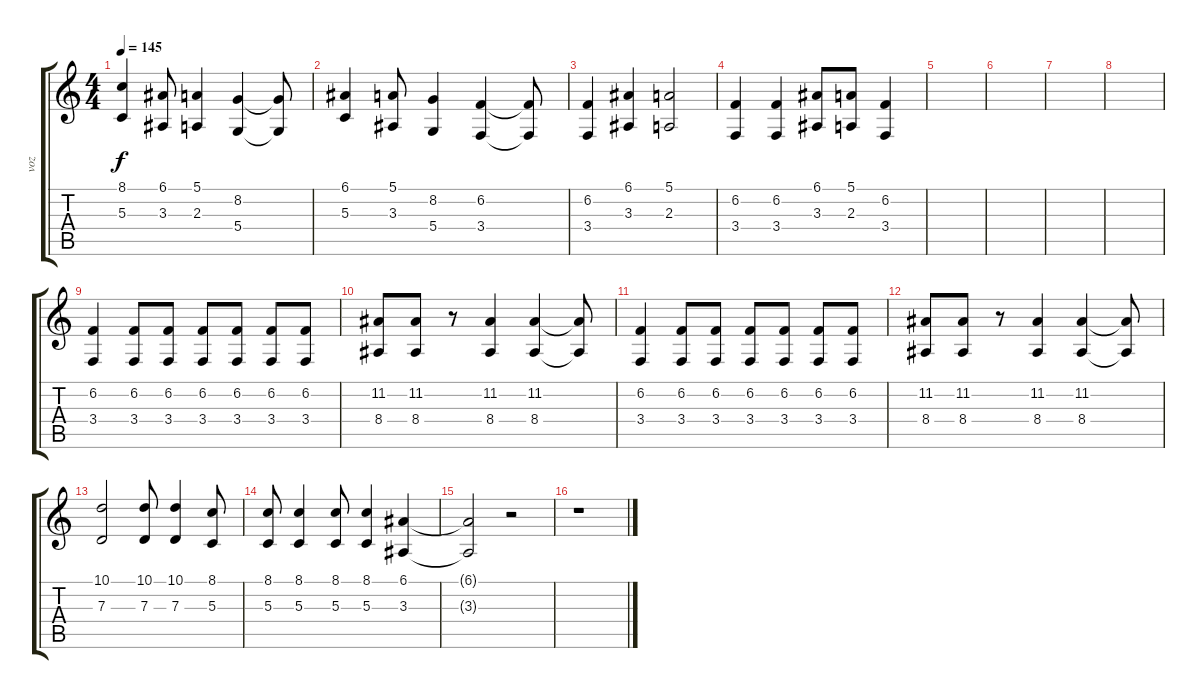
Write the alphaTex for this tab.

\track ("voz" "voz") {instrument lead6voice}
\staff {score tabs}
\tuning (E4 B3 G3 D3 A2 E2) {hide}
\ts (4 4)
\tempo 145
\clef g2
\ks c
(8.1 5.3).4{dy f} (6.1 3.3).8 (5.1 2.3).4 (8.2 5.4).4 (8.2{t} 5.4{t}).8 |
(6.1 5.3).4 (5.1 3.3).8 (8.2 5.4).4 (6.2 3.4).4 (6.2{t} 3.4{t}).8 |
(6.2 3.4).4 (6.1 3.3).4 (5.1 2.3).2 |
(6.2 3.4).4 (6.2 3.4).4 (6.1 3.3).8 (5.1 2.3).8 (6.2 3.4).4 |
|
|
|
|
(6.2 3.4).4 (6.2 3.4).8 (6.2 3.4).8 (6.2 3.4).8 (6.2 3.4).8 (6.2 3.4).8 (6.2 3.4).8 |
(11.2 8.4).8 (11.2 8.4).8 r.8 (11.2 8.4).4 (11.2 8.4).4 (11.2{t} 8.4{t}).8 |
(6.2 3.4).4 (6.2 3.4).8 (6.2 3.4).8 (6.2 3.4).8 (6.2 3.4).8 (6.2 3.4).8 (6.2 3.4).8 |
(11.2 8.4).8 (11.2 8.4).8 r.8 (11.2 8.4).4 (11.2 8.4).4 (11.2{t} 8.4{t}).8 |
(10.1 7.3).2 (10.1 7.3).8 (10.1 7.3).4 (8.1 5.3).8 |
(8.1 5.3).8 (8.1 5.3).4 (8.1 5.3).8 (8.1 5.3).4 (6.1 3.3).4 |
(6.1{t} 3.3{t}).2 r.2 |
r.1
